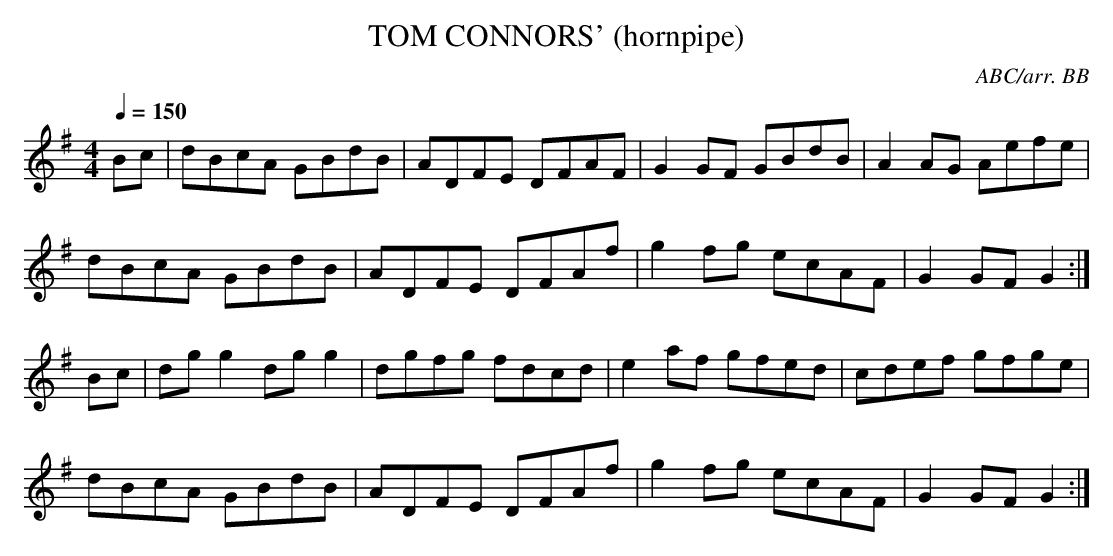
X:1
T:TOM CONNORS' (hornpipe)
C:ABC/arr. BB
Q:1/4=150
L:1/8
M:4/4
K:G
Bc|dBcA GBdB|ADFE DFAF|G2 GF GBdB|A2 AG Aefe|
dBcA GBdB|ADFE DFAf|g2 fg ecAF|G2 GF G2:|
Bc|dg g2 dg g2|dgfg fdcd|e2af gfed|cdef gfge|
dBcA GBdB|ADFE DFAf|g2 fg ecAF|G2 GF G2:|
